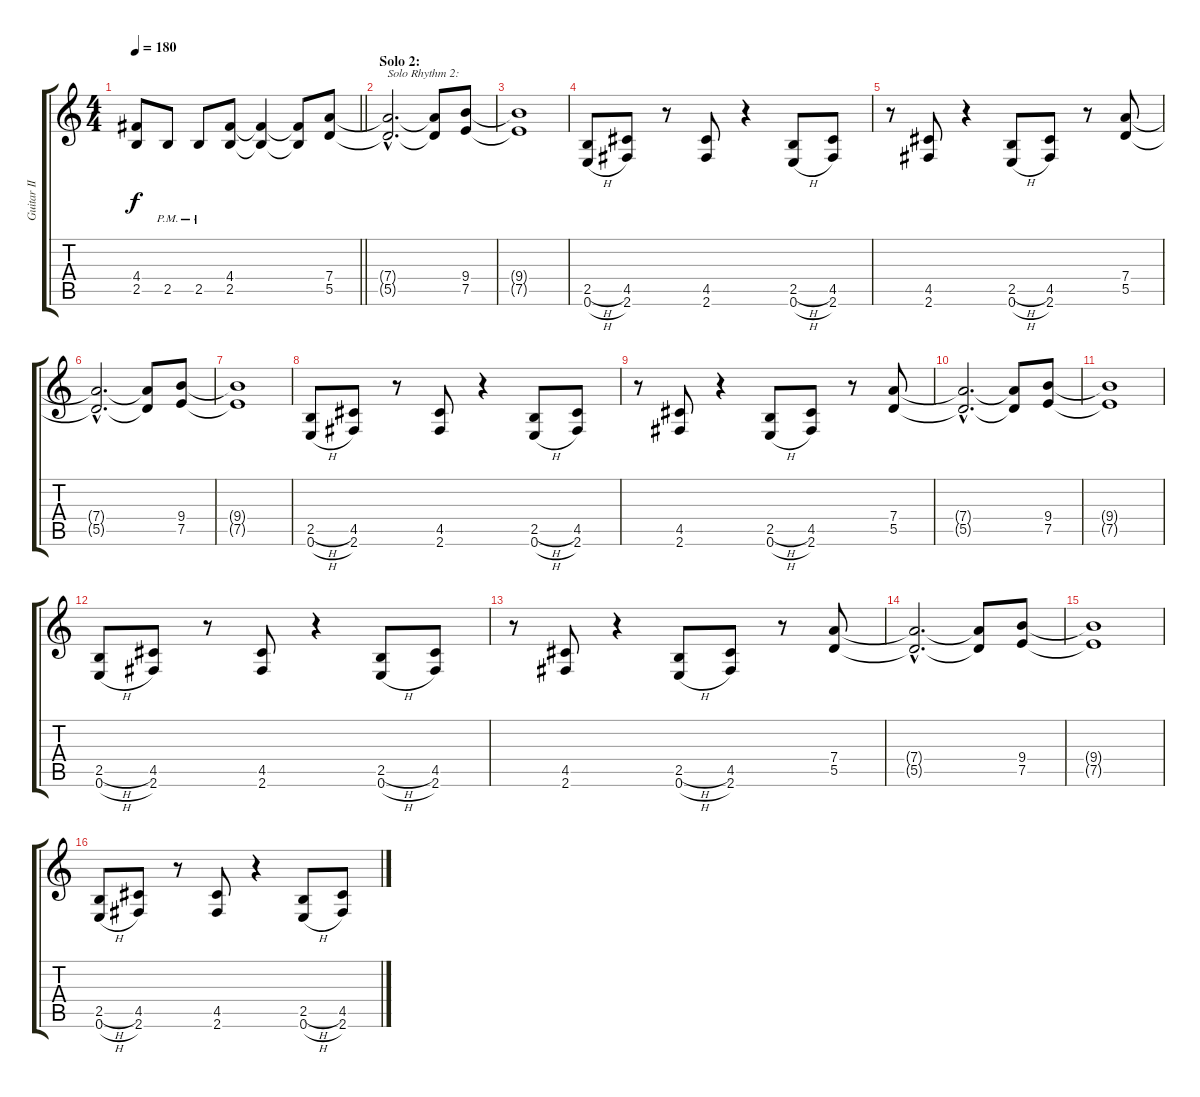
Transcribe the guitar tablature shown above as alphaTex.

\track ("Guitar II" "Guitar II") {instrument distortionguitar}
\staff {score tabs}
\tuning (E4 B3 G3 D3 A2 E2) {hide}
\ts (4 4)
\tempo 180
\clef g2
\barLineRight lightlight
\ks c
(4.4 2.5).8{dy f} 2.5{pm}.8 2.5{pm}.8 (4.4 2.5).8 (4.4{t} 2.5{t}).4 (4.4{t} 2.5{t}).8 (7.4 5.5).8 |
\section ("" "Solo 2:")
(7.4{hac t} 5.5{hac t}).2{d txt "Solo Rhythm 2:"} (7.4{t} 5.5{t}).8 (9.4 7.5).8 |
(9.4{t} 7.5{t}).1 |
(2.5{h} 0.6{h}).8 (4.5 2.6).8 r.8 (4.5 2.6).8 r.4 (2.5{h} 0.6{h}).8 (4.5 2.6).8 |
r.8 (4.5 2.6).8 r.4 (2.5{h} 0.6{h}).8 (4.5 2.6).8 r.8 (7.4 5.5).8 |
(7.4{hac t} 5.5{hac t}).2{d} (7.4{t} 5.5{t}).8 (9.4 7.5).8 |
(9.4{t} 7.5{t}).1 |
(2.5{h} 0.6{h}).8 (4.5 2.6).8 r.8 (4.5 2.6).8 r.4 (2.5{h} 0.6{h}).8 (4.5 2.6).8 |
r.8 (4.5 2.6).8 r.4 (2.5{h} 0.6{h}).8 (4.5 2.6).8 r.8 (7.4 5.5).8 |
(7.4{hac t} 5.5{hac t}).2{d} (7.4{t} 5.5{t}).8 (9.4 7.5).8 |
(9.4{t} 7.5{t}).1 |
(2.5{h} 0.6{h}).8 (4.5 2.6).8 r.8 (4.5 2.6).8 r.4 (2.5{h} 0.6{h}).8 (4.5 2.6).8 |
r.8 (4.5 2.6).8 r.4 (2.5{h} 0.6{h}).8 (4.5 2.6).8 r.8 (7.4 5.5).8 |
(7.4{hac t} 5.5{hac t}).2{d} (7.4{t} 5.5{t}).8 (9.4 7.5).8 |
(9.4{t} 7.5{t}).1 |
(2.5{h} 0.6{h}).8 (4.5 2.6).8 r.8 (4.5 2.6).8 r.4 (2.5{h} 0.6{h}).8 (4.5 2.6).8
